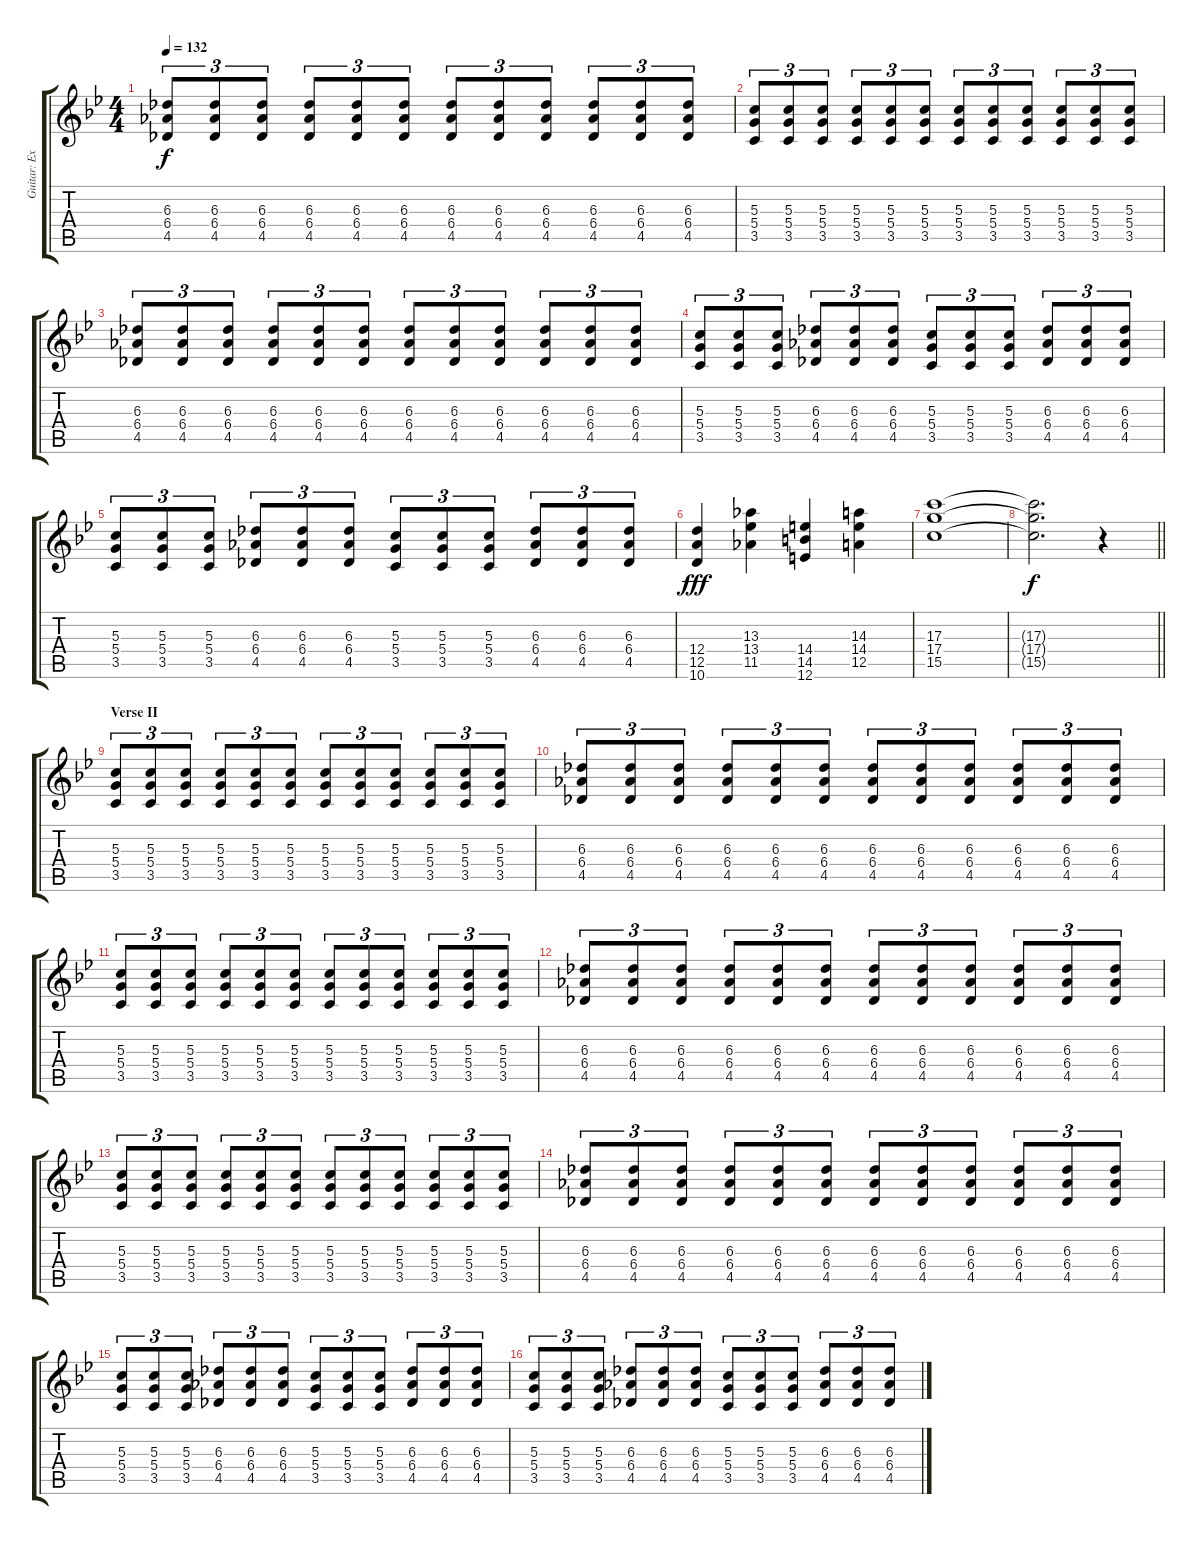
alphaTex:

\track ("Guitar: Extra" "Guitar: Ex") {instrument distortionguitar}
\staff {score tabs}
\tuning (E4 B3 G3 D3 A2 E2) {hide}
\ts (4 4)
\tempo 132
\clef g2
\ks bb
(6.3 6.4 4.5).8{tu (3 2) dy f} (6.3 6.4 4.5).8{tu (3 2)} (6.3 6.4 4.5).8{tu (3 2)} (6.3 6.4 4.5).8{tu (3 2)} (6.3 6.4 4.5).8{tu (3 2)} (6.3 6.4 4.5).8{tu (3 2)} (6.3 6.4 4.5).8{tu (3 2)} (6.3 6.4 4.5).8{tu (3 2)} (6.3 6.4 4.5).8{tu (3 2)} (6.3 6.4 4.5).8{tu (3 2)} (6.3 6.4 4.5).8{tu (3 2)} (6.3 6.4 4.5).8{tu (3 2)} |
(5.3 5.4 3.5).8{tu (3 2)} (5.3 5.4 3.5).8{tu (3 2)} (5.3 5.4 3.5).8{tu (3 2)} (5.3 5.4 3.5).8{tu (3 2)} (5.3 5.4 3.5).8{tu (3 2)} (5.3 5.4 3.5).8{tu (3 2)} (5.3 5.4 3.5).8{tu (3 2)} (5.3 5.4 3.5).8{tu (3 2)} (5.3 5.4 3.5).8{tu (3 2)} (5.3 5.4 3.5).8{tu (3 2)} (5.3 5.4 3.5).8{tu (3 2)} (5.3 5.4 3.5).8{tu (3 2)} |
(6.3 6.4 4.5).8{tu (3 2)} (6.3 6.4 4.5).8{tu (3 2)} (6.3 6.4 4.5).8{tu (3 2)} (6.3 6.4 4.5).8{tu (3 2)} (6.3 6.4 4.5).8{tu (3 2)} (6.3 6.4 4.5).8{tu (3 2)} (6.3 6.4 4.5).8{tu (3 2)} (6.3 6.4 4.5).8{tu (3 2)} (6.3 6.4 4.5).8{tu (3 2)} (6.3 6.4 4.5).8{tu (3 2)} (6.3 6.4 4.5).8{tu (3 2)} (6.3 6.4 4.5).8{tu (3 2)} |
(5.3 5.4 3.5).8{tu (3 2)} (5.3 5.4 3.5).8{tu (3 2)} (5.3 5.4 3.5).8{tu (3 2)} (6.3 6.4 4.5).8{tu (3 2)} (6.3 6.4 4.5).8{tu (3 2)} (6.3 6.4 4.5).8{tu (3 2)} (5.3 5.4 3.5).8{tu (3 2)} (5.3 5.4 3.5).8{tu (3 2)} (5.3 5.4 3.5).8{tu (3 2)} (6.3 6.4 4.5).8{tu (3 2)} (6.3 6.4 4.5).8{tu (3 2)} (6.3 6.4 4.5).8{tu (3 2)} |
(5.3 5.4 3.5).8{tu (3 2)} (5.3 5.4 3.5).8{tu (3 2)} (5.3 5.4 3.5).8{tu (3 2)} (6.3 6.4 4.5).8{tu (3 2)} (6.3 6.4 4.5).8{tu (3 2)} (6.3 6.4 4.5).8{tu (3 2)} (5.3 5.4 3.5).8{tu (3 2)} (5.3 5.4 3.5).8{tu (3 2)} (5.3 5.4 3.5).8{tu (3 2)} (6.3 6.4 4.5).8{tu (3 2)} (6.3 6.4 4.5).8{tu (3 2)} (6.3 6.4 4.5).8{tu (3 2)} |
(12.4 12.5 10.6).4{dy fff} (13.3 13.4 11.5).4 (14.4 14.5 12.6).4 (14.3 14.4 12.5).4 |
(17.3 17.4 15.5).1 |
\barLineRight lightlight
(17.3{t} 17.4{t} 15.5{t}).2{d dy f} r.4 |
\section ("" "Verse II")
(5.3 5.4 3.5).8{tu (3 2)} (5.3 5.4 3.5).8{tu (3 2)} (5.3 5.4 3.5).8{tu (3 2)} (5.3 5.4 3.5).8{tu (3 2)} (5.3 5.4 3.5).8{tu (3 2)} (5.3 5.4 3.5).8{tu (3 2)} (5.3 5.4 3.5).8{tu (3 2)} (5.3 5.4 3.5).8{tu (3 2)} (5.3 5.4 3.5).8{tu (3 2)} (5.3 5.4 3.5).8{tu (3 2)} (5.3 5.4 3.5).8{tu (3 2)} (5.3 5.4 3.5).8{tu (3 2)} |
(6.3 6.4 4.5).8{tu (3 2)} (6.3 6.4 4.5).8{tu (3 2)} (6.3 6.4 4.5).8{tu (3 2)} (6.3 6.4 4.5).8{tu (3 2)} (6.3 6.4 4.5).8{tu (3 2)} (6.3 6.4 4.5).8{tu (3 2)} (6.3 6.4 4.5).8{tu (3 2)} (6.3 6.4 4.5).8{tu (3 2)} (6.3 6.4 4.5).8{tu (3 2)} (6.3 6.4 4.5).8{tu (3 2)} (6.3 6.4 4.5).8{tu (3 2)} (6.3 6.4 4.5).8{tu (3 2)} |
(5.3 5.4 3.5).8{tu (3 2)} (5.3 5.4 3.5).8{tu (3 2)} (5.3 5.4 3.5).8{tu (3 2)} (5.3 5.4 3.5).8{tu (3 2)} (5.3 5.4 3.5).8{tu (3 2)} (5.3 5.4 3.5).8{tu (3 2)} (5.3 5.4 3.5).8{tu (3 2)} (5.3 5.4 3.5).8{tu (3 2)} (5.3 5.4 3.5).8{tu (3 2)} (5.3 5.4 3.5).8{tu (3 2)} (5.3 5.4 3.5).8{tu (3 2)} (5.3 5.4 3.5).8{tu (3 2)} |
(6.3 6.4 4.5).8{tu (3 2)} (6.3 6.4 4.5).8{tu (3 2)} (6.3 6.4 4.5).8{tu (3 2)} (6.3 6.4 4.5).8{tu (3 2)} (6.3 6.4 4.5).8{tu (3 2)} (6.3 6.4 4.5).8{tu (3 2)} (6.3 6.4 4.5).8{tu (3 2)} (6.3 6.4 4.5).8{tu (3 2)} (6.3 6.4 4.5).8{tu (3 2)} (6.3 6.4 4.5).8{tu (3 2)} (6.3 6.4 4.5).8{tu (3 2)} (6.3 6.4 4.5).8{tu (3 2)} |
(5.3 5.4 3.5).8{tu (3 2)} (5.3 5.4 3.5).8{tu (3 2)} (5.3 5.4 3.5).8{tu (3 2)} (5.3 5.4 3.5).8{tu (3 2)} (5.3 5.4 3.5).8{tu (3 2)} (5.3 5.4 3.5).8{tu (3 2)} (5.3 5.4 3.5).8{tu (3 2)} (5.3 5.4 3.5).8{tu (3 2)} (5.3 5.4 3.5).8{tu (3 2)} (5.3 5.4 3.5).8{tu (3 2)} (5.3 5.4 3.5).8{tu (3 2)} (5.3 5.4 3.5).8{tu (3 2)} |
(6.3 6.4 4.5).8{tu (3 2)} (6.3 6.4 4.5).8{tu (3 2)} (6.3 6.4 4.5).8{tu (3 2)} (6.3 6.4 4.5).8{tu (3 2)} (6.3 6.4 4.5).8{tu (3 2)} (6.3 6.4 4.5).8{tu (3 2)} (6.3 6.4 4.5).8{tu (3 2)} (6.3 6.4 4.5).8{tu (3 2)} (6.3 6.4 4.5).8{tu (3 2)} (6.3 6.4 4.5).8{tu (3 2)} (6.3 6.4 4.5).8{tu (3 2)} (6.3 6.4 4.5).8{tu (3 2)} |
(5.3 5.4 3.5).8{tu (3 2)} (5.3 5.4 3.5).8{tu (3 2)} (5.3 5.4 3.5).8{tu (3 2)} (6.3 6.4 4.5).8{tu (3 2)} (6.3 6.4 4.5).8{tu (3 2)} (6.3 6.4 4.5).8{tu (3 2)} (5.3 5.4 3.5).8{tu (3 2)} (5.3 5.4 3.5).8{tu (3 2)} (5.3 5.4 3.5).8{tu (3 2)} (6.3 6.4 4.5).8{tu (3 2)} (6.3 6.4 4.5).8{tu (3 2)} (6.3 6.4 4.5).8{tu (3 2)} |
(5.3 5.4 3.5).8{tu (3 2)} (5.3 5.4 3.5).8{tu (3 2)} (5.3 5.4 3.5).8{tu (3 2)} (6.3 6.4 4.5).8{tu (3 2)} (6.3 6.4 4.5).8{tu (3 2)} (6.3 6.4 4.5).8{tu (3 2)} (5.3 5.4 3.5).8{tu (3 2)} (5.3 5.4 3.5).8{tu (3 2)} (5.3 5.4 3.5).8{tu (3 2)} (6.3 6.4 4.5).8{tu (3 2)} (6.3 6.4 4.5).8{tu (3 2)} (6.3 6.4 4.5).8{tu (3 2)}
